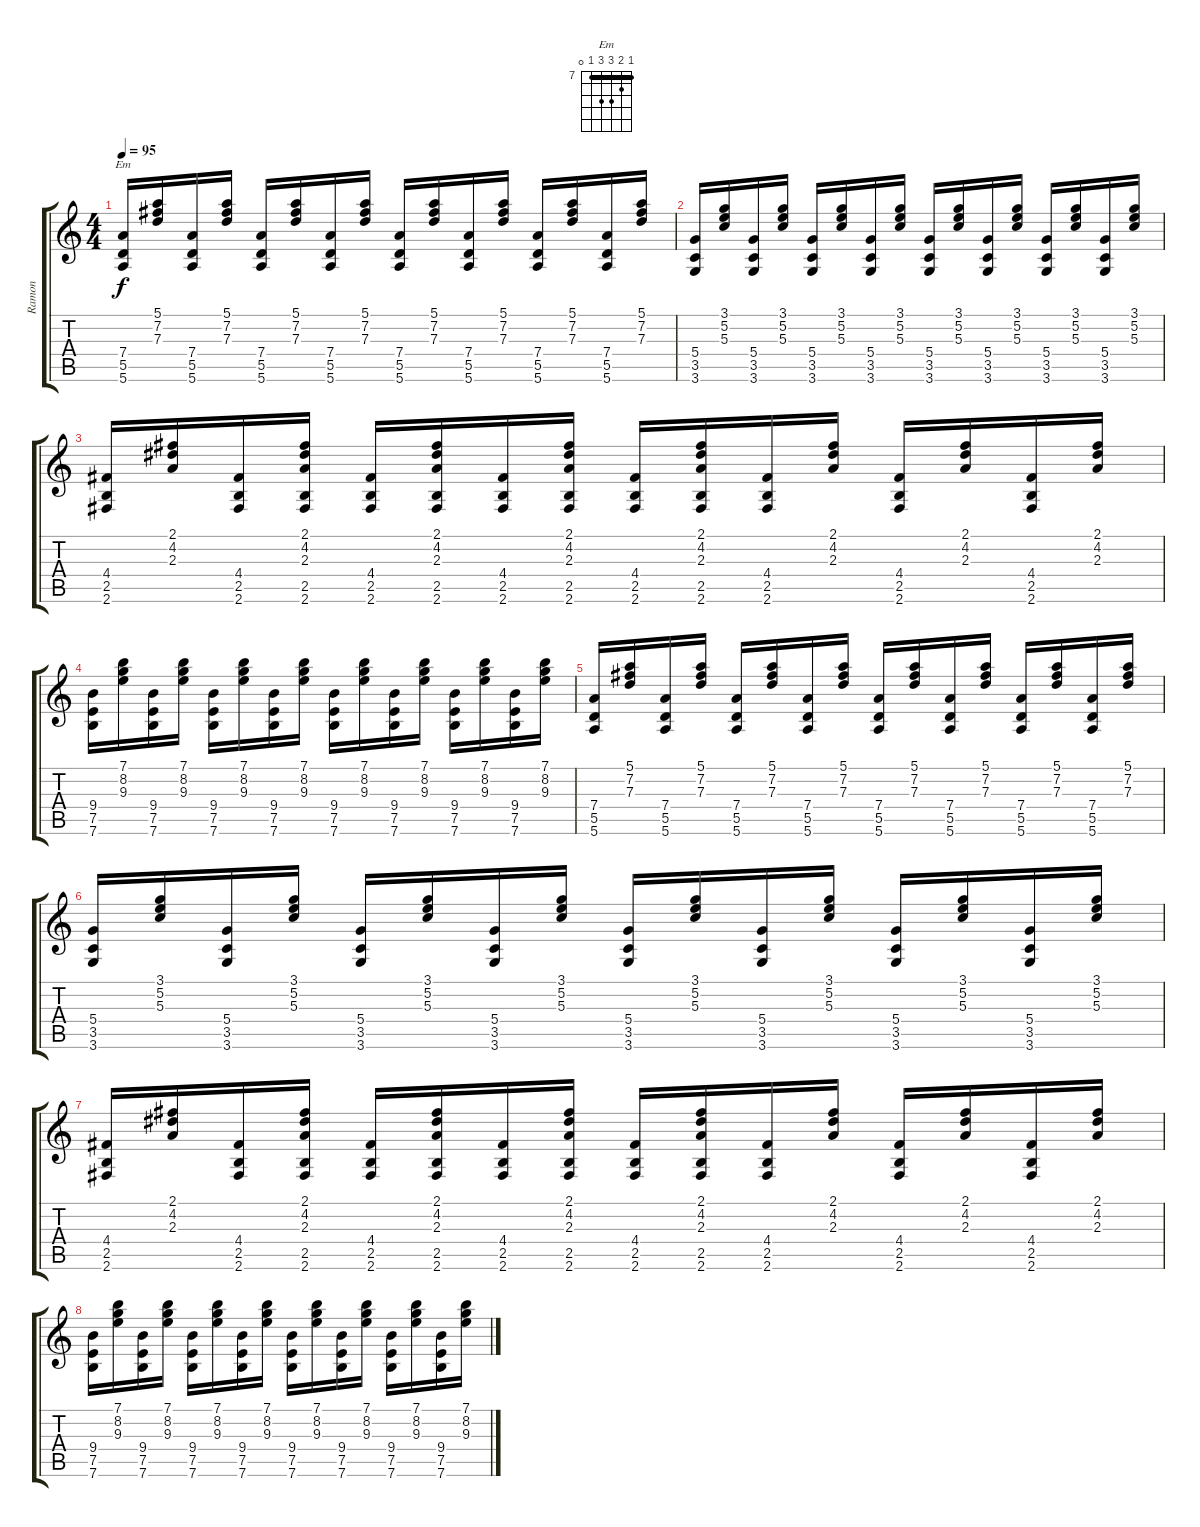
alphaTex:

\track ("Ramon" "Ramon") {instrument acousticguitarnylon}
\staff {score tabs}
\tuning (E4 B3 G3 D3 A2 E2) {hide}
\chord ("Em" 7 8 9 9 7 0) {firstfret 7 barre 7}
\ts (4 4)
\tempo 95
\clef g2
\ks c
(7.4 5.5 5.6).16{ch "Em" dy f} (5.1 7.2 7.3).16 (7.4 5.5 5.6).16 (5.1 7.2 7.3).16 (7.4 5.5 5.6).16 (5.1 7.2 7.3).16 (7.4 5.5 5.6).16 (5.1 7.2 7.3).16 (7.4 5.5 5.6).16 (5.1 7.2 7.3).16 (7.4 5.5 5.6).16 (5.1 7.2 7.3).16 (7.4 5.5 5.6).16 (5.1 7.2 7.3).16 (7.4 5.5 5.6).16 (5.1 7.2 7.3).16 |
(5.4 3.5 3.6).16 (3.1 5.2 5.3).16 (5.4 3.5 3.6).16 (3.1 5.2 5.3).16 (5.4 3.5 3.6).16 (3.1 5.2 5.3).16 (5.4 3.5 3.6).16 (3.1 5.2 5.3).16 (5.4 3.5 3.6).16 (3.1 5.2 5.3).16 (5.4 3.5 3.6).16 (3.1 5.2 5.3).16 (5.4 3.5 3.6).16 (3.1 5.2 5.3).16 (5.4 3.5 3.6).16 (3.1 5.2 5.3).16 |
(4.4 2.5 2.6).16 (2.1 4.2 2.3).16 (4.4 2.5 2.6).16 (2.1 4.2 2.3 2.5 2.6).16 (4.4 2.5 2.6).16 (2.1 4.2 2.3 2.5 2.6).16 (4.4 2.5 2.6).16 (2.1 4.2 2.3 2.5 2.6).16 (4.4 2.5 2.6).16 (2.1 4.2 2.3 2.5 2.6).16 (4.4 2.5 2.6).16 (2.1 4.2 2.3).16 (4.4 2.5 2.6).16 (2.1 4.2 2.3).16 (4.4 2.5 2.6).16 (2.1 4.2 2.3).16 |
(9.4 7.5 7.6).16 (7.1 8.2 9.3).16 (9.4 7.5 7.6).16 (7.1 8.2 9.3).16 (9.4 7.5 7.6).16 (7.1 8.2 9.3).16 (9.4 7.5 7.6).16 (7.1 8.2 9.3).16 (9.4 7.5 7.6).16 (7.1 8.2 9.3).16 (9.4 7.5 7.6).16 (7.1 8.2 9.3).16 (9.4 7.5 7.6).16 (7.1 8.2 9.3).16 (9.4 7.5 7.6).16 (7.1 8.2 9.3).16 |
(7.4 5.5 5.6).16 (5.1 7.2 7.3).16 (7.4 5.5 5.6).16 (5.1 7.2 7.3).16 (7.4 5.5 5.6).16 (5.1 7.2 7.3).16 (7.4 5.5 5.6).16 (5.1 7.2 7.3).16 (7.4 5.5 5.6).16 (5.1 7.2 7.3).16 (7.4 5.5 5.6).16 (5.1 7.2 7.3).16 (7.4 5.5 5.6).16 (5.1 7.2 7.3).16 (7.4 5.5 5.6).16 (5.1 7.2 7.3).16 |
(5.4 3.5 3.6).16 (3.1 5.2 5.3).16 (5.4 3.5 3.6).16 (3.1 5.2 5.3).16 (5.4 3.5 3.6).16 (3.1 5.2 5.3).16 (5.4 3.5 3.6).16 (3.1 5.2 5.3).16 (5.4 3.5 3.6).16 (3.1 5.2 5.3).16 (5.4 3.5 3.6).16 (3.1 5.2 5.3).16 (5.4 3.5 3.6).16 (3.1 5.2 5.3).16 (5.4 3.5 3.6).16 (3.1 5.2 5.3).16 |
(4.4 2.5 2.6).16 (2.1 4.2 2.3).16 (4.4 2.5 2.6).16 (2.1 4.2 2.3 2.5 2.6).16 (4.4 2.5 2.6).16 (2.1 4.2 2.3 2.5 2.6).16 (4.4 2.5 2.6).16 (2.1 4.2 2.3 2.5 2.6).16 (4.4 2.5 2.6).16 (2.1 4.2 2.3 2.5 2.6).16 (4.4 2.5 2.6).16 (2.1 4.2 2.3).16 (4.4 2.5 2.6).16 (2.1 4.2 2.3).16 (4.4 2.5 2.6).16 (2.1 4.2 2.3).16 |
(9.4 7.5 7.6).16 (7.1 8.2 9.3).16 (9.4 7.5 7.6).16 (7.1 8.2 9.3).16 (9.4 7.5 7.6).16 (7.1 8.2 9.3).16 (9.4 7.5 7.6).16 (7.1 8.2 9.3).16 (9.4 7.5 7.6).16 (7.1 8.2 9.3).16 (9.4 7.5 7.6).16 (7.1 8.2 9.3).16 (9.4 7.5 7.6).16 (7.1 8.2 9.3).16 (9.4 7.5 7.6).16 (7.1 8.2 9.3).16
